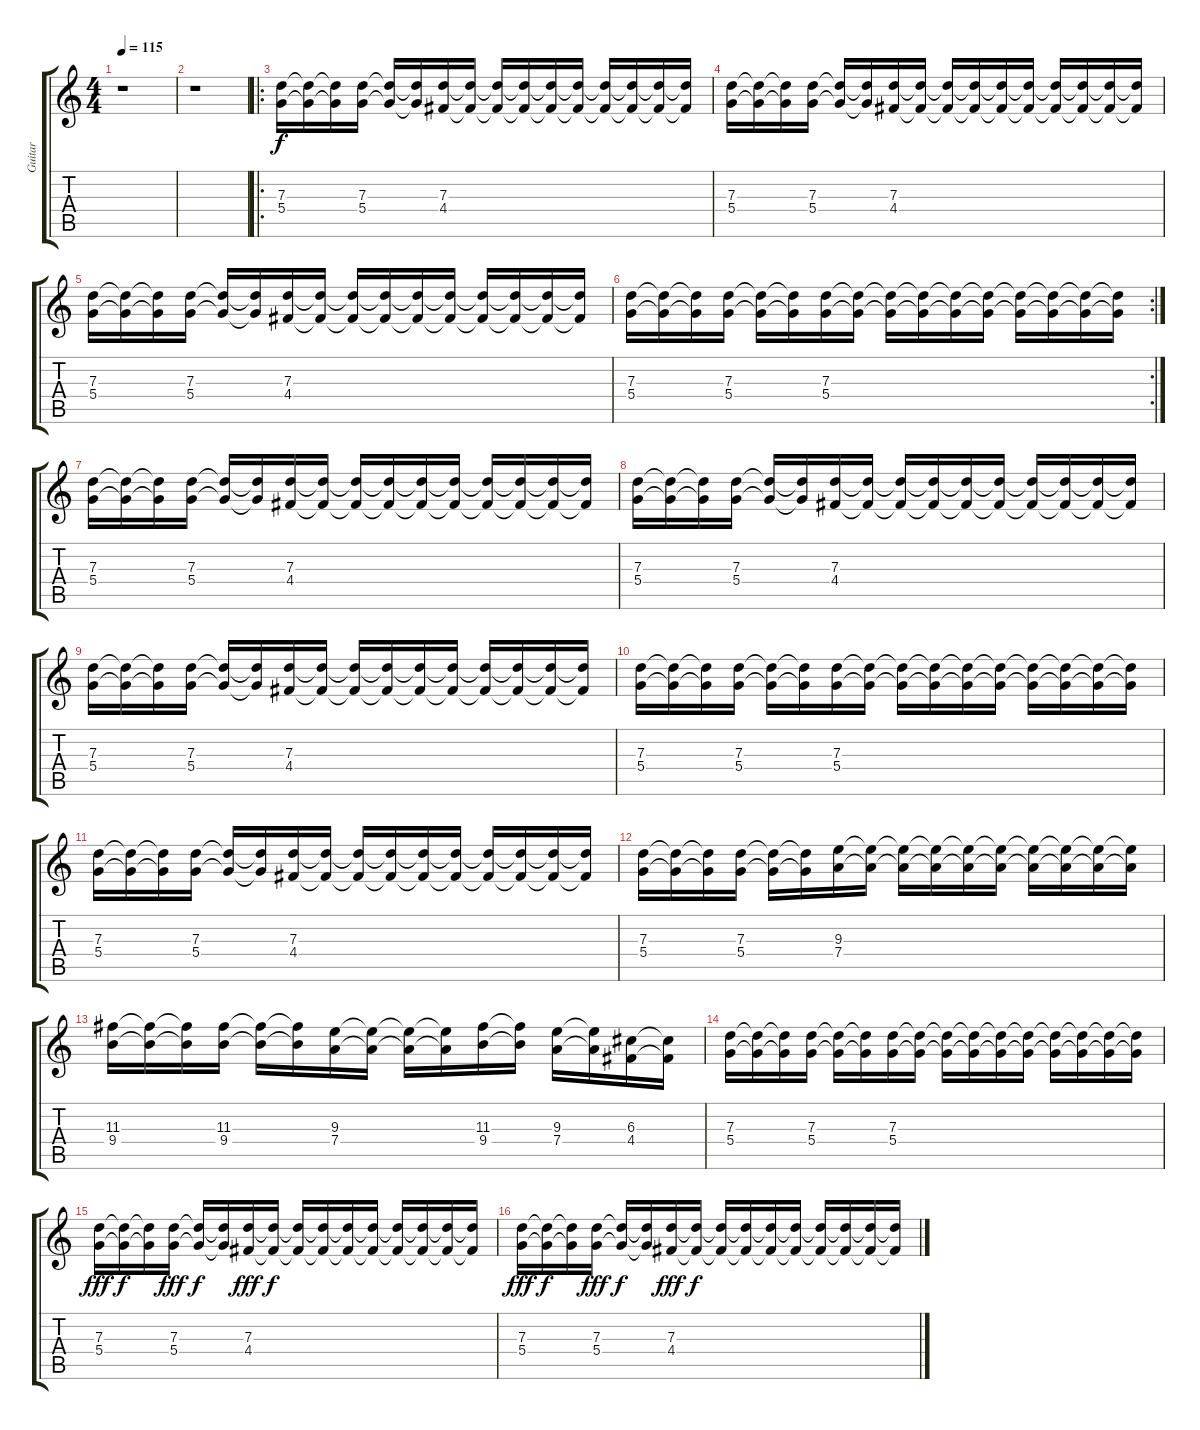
\track ("Guitar " "Guitar ") {instrument overdrivenguitar}
\staff {score tabs}
\tuning (E4 B3 G3 D3 A2 E2) {hide}
\ts (4 4)
\tempo 115
\clef g2
\ks c
r.1{dy f instrument overdrivenguitar} |
r.1 |
\ro
(7.3 5.4).16 (7.3{t} 5.4{t}).16 (7.3{t} 5.4{t}).16 (7.3 5.4).16 (7.3{t} 5.4{t}).16 (7.3{t} 5.4{t}).16 (7.3 4.4).16 (7.3{t} 4.4{t}).16 (7.3{t} 4.4{t}).16 (7.3{t} 4.4{t}).16 (7.3{t} 4.4{t}).16 (7.3{t} 4.4{t}).16 (7.3{t} 4.4{t}).16 (7.3{t} 4.4{t}).16 (7.3{t} 4.4{t}).16 (7.3{t} 4.4{t}).16 |
(7.3 5.4).16 (7.3{t} 5.4{t}).16 (7.3{t} 5.4{t}).16 (7.3 5.4).16 (7.3{t} 5.4{t}).16 (7.3{t} 5.4{t}).16 (7.3 4.4).16 (7.3{t} 4.4{t}).16 (7.3{t} 4.4{t}).16 (7.3{t} 4.4{t}).16 (7.3{t} 4.4{t}).16 (7.3{t} 4.4{t}).16 (7.3{t} 4.4{t}).16 (7.3{t} 4.4{t}).16 (7.3{t} 4.4{t}).16 (7.3{t} 4.4{t}).16 |
(7.3 5.4).16 (7.3{t} 5.4{t}).16 (7.3{t} 5.4{t}).16 (7.3 5.4).16 (7.3{t} 5.4{t}).16 (7.3{t} 5.4{t}).16 (7.3 4.4).16 (7.3{t} 4.4{t}).16 (7.3{t} 4.4{t}).16 (7.3{t} 4.4{t}).16 (7.3{t} 4.4{t}).16 (7.3{t} 4.4{t}).16 (7.3{t} 4.4{t}).16 (7.3{t} 4.4{t}).16 (7.3{t} 4.4{t}).16 (7.3{t} 4.4{t}).16 |
\rc 2
(7.3 5.4).16 (7.3{t} 5.4{t}).16 (7.3{t} 5.4{t}).16 (7.3 5.4).16 (7.3{t} 5.4{t}).16 (7.3{t} 5.4{t}).16 (7.3 5.4).16 (7.3{t} 5.4{t}).16 (7.3{t} 5.4{t}).16 (7.3{t} 5.4{t}).16 (7.3{t} 5.4{t}).16 (7.3{t} 5.4{t}).16 (7.3{t} 5.4{t}).16 (7.3{t} 5.4{t}).16 (7.3{t} 5.4{t}).16 (7.3{t} 5.4{t}).16 |
(7.3 5.4).16 (7.3{t} 5.4{t}).16 (7.3{t} 5.4{t}).16 (7.3 5.4).16 (7.3{t} 5.4{t}).16 (7.3{t} 5.4{t}).16 (7.3 4.4).16 (7.3{t} 4.4{t}).16 (7.3{t} 4.4{t}).16 (7.3{t} 4.4{t}).16 (7.3{t} 4.4{t}).16 (7.3{t} 4.4{t}).16 (7.3{t} 4.4{t}).16 (7.3{t} 4.4{t}).16 (7.3{t} 4.4{t}).16 (7.3{t} 4.4{t}).16 |
(7.3 5.4).16 (7.3{t} 5.4{t}).16 (7.3{t} 5.4{t}).16 (7.3 5.4).16 (7.3{t} 5.4{t}).16 (7.3{t} 5.4{t}).16 (7.3 4.4).16 (7.3{t} 4.4{t}).16 (7.3{t} 4.4{t}).16 (7.3{t} 4.4{t}).16 (7.3{t} 4.4{t}).16 (7.3{t} 4.4{t}).16 (7.3{t} 4.4{t}).16 (7.3{t} 4.4{t}).16 (7.3{t} 4.4{t}).16 (7.3{t} 4.4{t}).16 |
(7.3 5.4).16 (7.3{t} 5.4{t}).16 (7.3{t} 5.4{t}).16 (7.3 5.4).16 (7.3{t} 5.4{t}).16 (7.3{t} 5.4{t}).16 (7.3 4.4).16 (7.3{t} 4.4{t}).16 (7.3{t} 4.4{t}).16 (7.3{t} 4.4{t}).16 (7.3{t} 4.4{t}).16 (7.3{t} 4.4{t}).16 (7.3{t} 4.4{t}).16 (7.3{t} 4.4{t}).16 (7.3{t} 4.4{t}).16 (7.3{t} 4.4{t}).16 |
(7.3 5.4).16 (7.3{t} 5.4{t}).16 (7.3{t} 5.4{t}).16 (7.3 5.4).16 (7.3{t} 5.4{t}).16 (7.3{t} 5.4{t}).16 (7.3 5.4).16 (7.3{t} 5.4{t}).16 (7.3{t} 5.4{t}).16 (7.3{t} 5.4{t}).16 (7.3{t} 5.4{t}).16 (7.3{t} 5.4{t}).16 (7.3{t} 5.4{t}).16 (7.3{t} 5.4{t}).16 (7.3{t} 5.4{t}).16 (7.3{t} 5.4{t}).16 |
(7.3 5.4).16 (7.3{t} 5.4{t}).16 (7.3{t} 5.4{t}).16 (7.3 5.4).16 (7.3{t} 5.4{t}).16 (7.3{t} 5.4{t}).16 (7.3 4.4).16 (7.3{t} 4.4{t}).16 (7.3{t} 4.4{t}).16 (7.3{t} 4.4{t}).16 (7.3{t} 4.4{t}).16 (7.3{t} 4.4{t}).16 (7.3{t} 4.4{t}).16 (7.3{t} 4.4{t}).16 (7.3{t} 4.4{t}).16 (7.3{t} 4.4{t}).16 |
(7.3 5.4).16 (7.3{t} 5.4{t}).16 (7.3{t} 5.4{t}).16 (7.3 5.4).16 (7.3{t} 5.4{t}).16 (7.3{t} 5.4{t}).16 (9.3 7.4).16 (9.3{t} 7.4{t}).16 (9.3{t} 7.4{t}).16 (9.3{t} 7.4{t}).16 (9.3{t} 7.4{t}).16 (9.3{t} 7.4{t}).16 (9.3{t} 7.4{t}).16 (9.3{t} 7.4{t}).16 (9.3{t} 7.4{t}).16 (9.3{t} 7.4{t}).16 |
(11.3 9.4).16 (11.3{t} 9.4{t}).16 (11.3{t} 9.4{t}).16 (11.3 9.4).16 (11.3{t} 9.4{t}).16 (11.3{t} 9.4{t}).16 (9.3 7.4).16 (9.3{t} 7.4{t}).16 (9.3{t} 7.4{t}).16 (9.3{t} 7.4{t}).16 (11.3 9.4).16 (11.3{t} 9.4{t}).16 (9.3 7.4).16 (9.3{t} 7.4{t}).16 (6.3 4.4).16 (6.3{t} 4.4{t}).16 |
(7.3 5.4).16 (7.3{t} 5.4{t}).16 (7.3{t} 5.4{t}).16 (7.3 5.4).16 (7.3{t} 5.4{t}).16 (7.3{t} 5.4{t}).16 (7.3 5.4).16 (7.3{t} 5.4{t}).16 (7.3{t} 5.4{t}).16 (7.3{t} 5.4{t}).16 (7.3{t} 5.4{t}).16 (7.3{t} 5.4{t}).16 (7.3{t} 5.4{t}).16 (7.3{t} 5.4{t}).16 (7.3{t} 5.4{t}).16 (7.3{t} 5.4{t}).16 |
(7.3 5.4).16{dy fff} (7.3{t} 5.4{t}).16{dy f} (7.3{t} 5.4{t}).16 (7.3 5.4).16{dy fff} (7.3{t} 5.4{t}).16{dy f} (7.3{t} 5.4{t}).16 (7.3 4.4).16{dy fff} (7.3{t} 4.4{t}).16{dy f} (7.3{t} 4.4{t}).16 (7.3{t} 4.4{t}).16 (7.3{t} 4.4{t}).16 (7.3{t} 4.4{t}).16 (7.3{t} 4.4{t}).16 (7.3{t} 4.4{t}).16 (7.3{t} 4.4{t}).16 (7.3{t} 4.4{t}).16 |
(7.3 5.4).16{dy fff} (7.3{t} 5.4{t}).16{dy f} (7.3{t} 5.4{t}).16 (7.3 5.4).16{dy fff} (7.3{t} 5.4{t}).16{dy f} (7.3{t} 5.4{t}).16 (7.3 4.4).16{dy fff} (7.3{t} 4.4{t}).16{dy f} (7.3{t} 4.4{t}).16 (7.3{t} 4.4{t}).16 (7.3{t} 4.4{t}).16 (7.3{t} 4.4{t}).16 (7.3{t} 4.4{t}).16 (7.3{t} 4.4{t}).16 (7.3{t} 4.4{t}).16 (7.3{t} 4.4{t}).16
